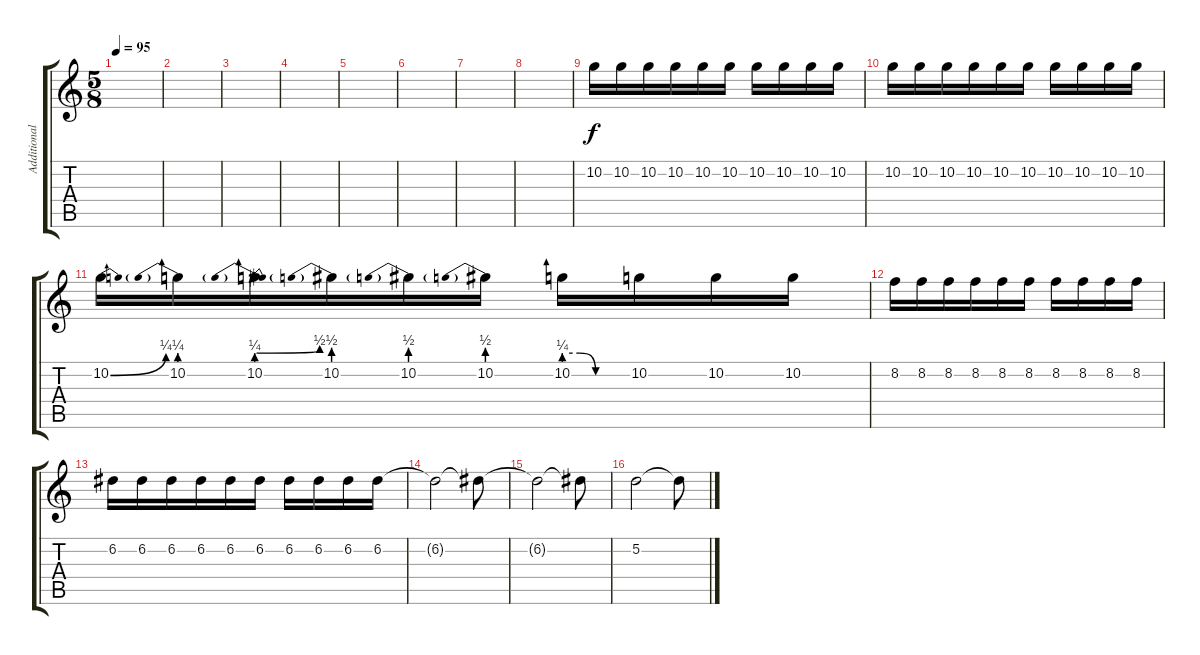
\track ("Additional Guitar" "Additional") {instrument overdrivenguitar}
\staff {score tabs}
\tuning (D4 A3 F3 C3 G2 C2) {hide}
\ts (5 8)
\tempo 95
\clef g2
\ks c
|
|
|
|
|
|
|
|
10.2.16 10.2.16 10.2.16 10.2.16 10.2.16 10.2.16 10.2.16 10.2.16 10.2.16 10.2.16 |
10.2.16 10.2.16 10.2.16 10.2.16 10.2.16 10.2.16 10.2.16 10.2.16 10.2.16 10.2.16 |
10.2{be (bend 0 0 60 1)}.16 10.2{be (prebend 0 1 60 1)}.16 10.2{be (prebendbend 0 1 60 2)}.16 10.2{be (prebend 0 2 60 2)}.16 10.2{be (prebend 0 2 60 2)}.16 10.2{be (prebend 0 2 60 2)}.16 10.2{be (custom 0 1 15 1 30 0 60 0)}.16 10.2.16 10.2.16 10.2.16 |
8.2.16 8.2.16 8.2.16 8.2.16 8.2.16 8.2.16 8.2.16 8.2.16 8.2.16 8.2.16 |
6.2.16 6.2.16 6.2.16 6.2.16 6.2.16 6.2.16 6.2.16 6.2.16 6.2.16 6.2.16 |
6.2{t}.2 6.2{t}.8 |
6.2{t}.2 6.2{t}.8 |
5.2.2{volume 0} 5.2{t}.8
